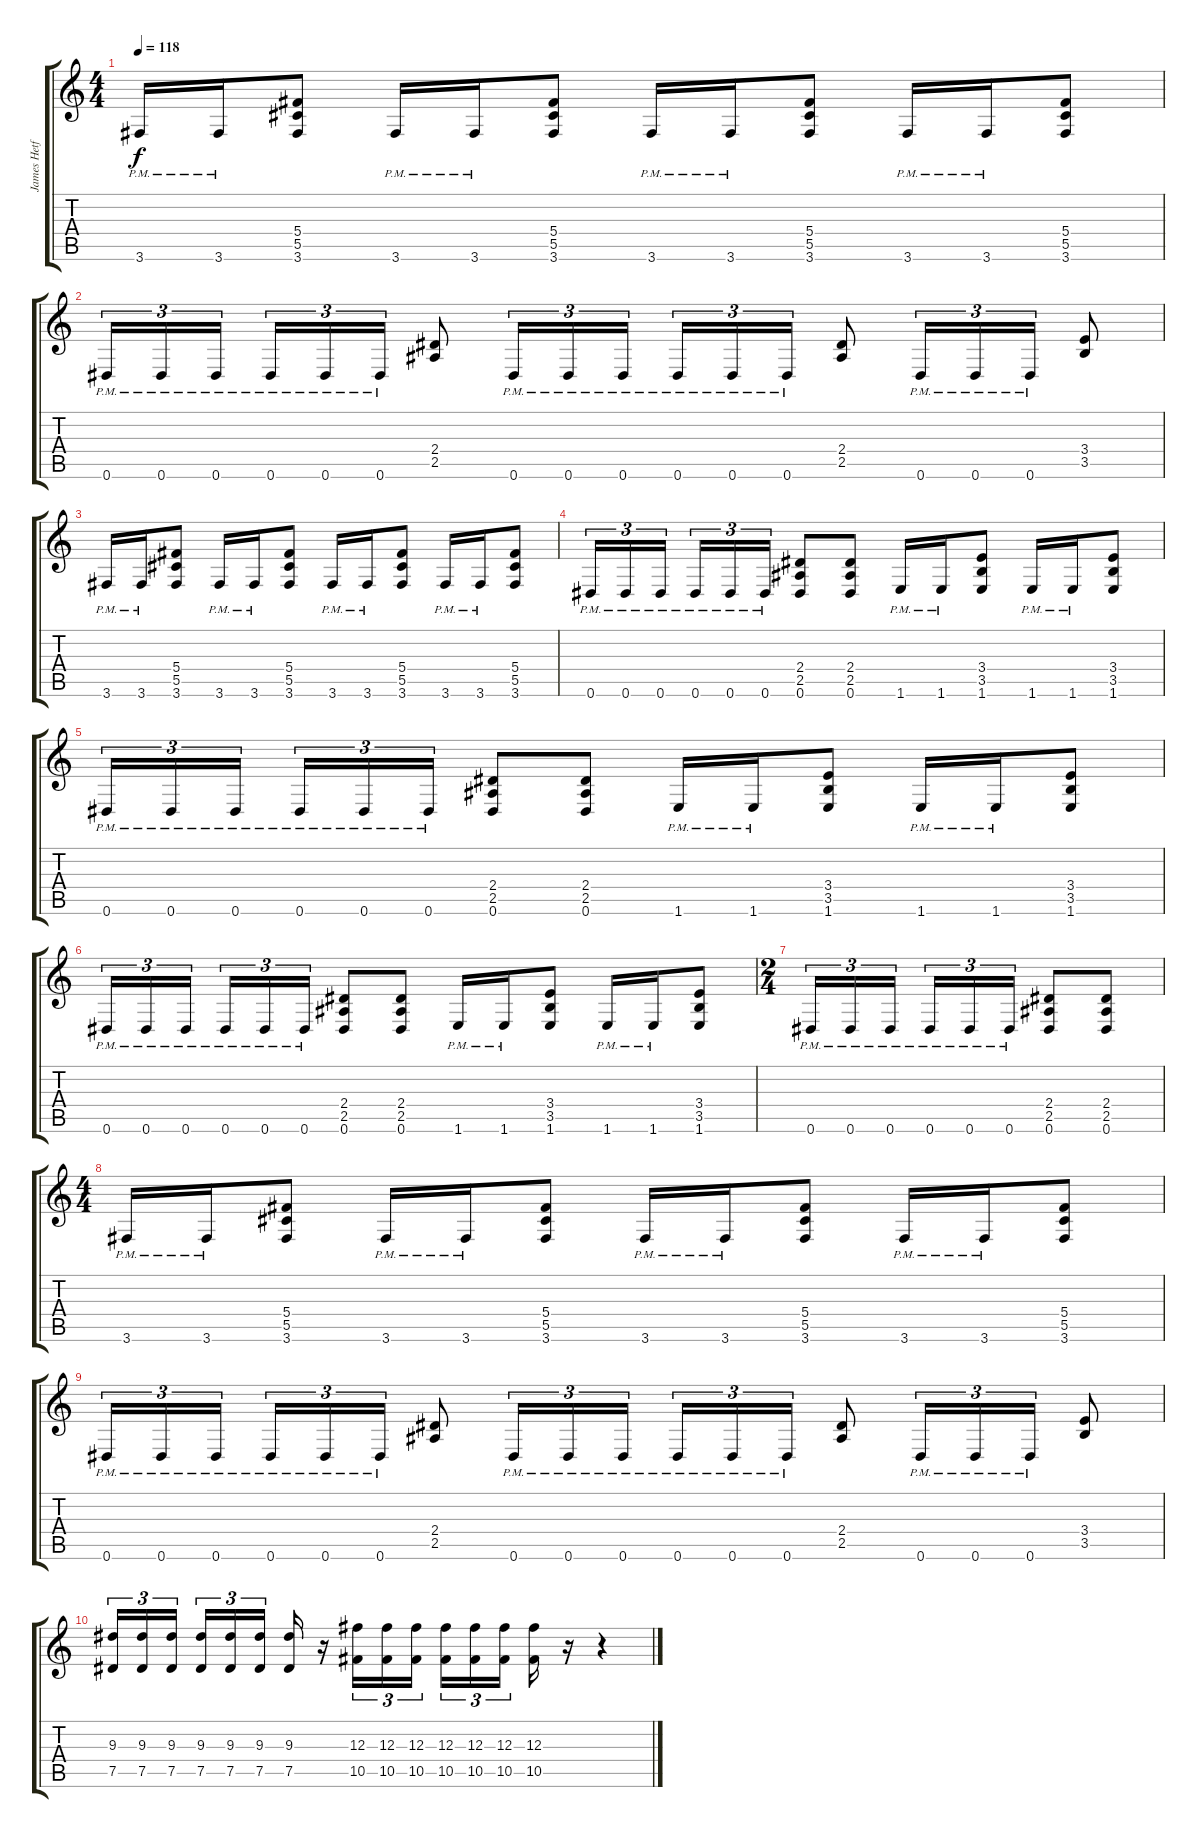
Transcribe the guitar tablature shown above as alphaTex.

\track ("James Hetfield" "James Hetf") {instrument electricguitarjazz}
\staff {score tabs}
\tuning (Eb4 Bb3 Gb3 Db3 Ab2 Eb2) {hide}
\ts (4 4)
\tempo 118
\clef g2
\ks c
3.6{pm}.16{dy f} 3.6{pm}.16 (5.4 5.5 3.6).8 3.6{pm}.16 3.6{pm}.16 (5.4 5.5 3.6).8 3.6{pm}.16 3.6{pm}.16 (5.4 5.5 3.6).8 3.6{pm}.16 3.6{pm}.16 (5.4 5.5 3.6).8 |
0.6{pm}.16{tu (3 2)} 0.6{pm}.16{tu (3 2)} 0.6{pm}.16{tu (3 2) beam splitsecondary} 0.6{pm}.16{tu (3 2)} 0.6{pm}.16{tu (3 2)} 0.6{pm}.16{tu (3 2)} (2.4 2.5).8 0.6{pm}.16{tu (3 2)} 0.6{pm}.16{tu (3 2)} 0.6{pm}.16{tu (3 2)} 0.6{pm}.16{tu (3 2)} 0.6{pm}.16{tu (3 2)} 0.6{pm}.16{tu (3 2)} (2.4 2.5).8 0.6{pm}.16{tu (3 2)} 0.6{pm}.16{tu (3 2)} 0.6{pm}.16{tu (3 2)} (3.4 3.5).8 |
3.6{pm}.16 3.6{pm}.16 (5.4 5.5 3.6).8 3.6{pm}.16 3.6{pm}.16 (5.4 5.5 3.6).8 3.6{pm}.16 3.6{pm}.16 (5.4 5.5 3.6).8 3.6{pm}.16 3.6{pm}.16 (5.4 5.5 3.6).8 |
0.6{pm}.16{tu (3 2)} 0.6{pm}.16{tu (3 2)} 0.6{pm}.16{tu (3 2) beam splitsecondary} 0.6{pm}.16{tu (3 2)} 0.6{pm}.16{tu (3 2)} 0.6{pm}.16{tu (3 2)} (2.4 2.5 0.6).8 (2.4 2.5 0.6).8 1.6{pm}.16 1.6{pm}.16 (3.4 3.5 1.6).8 1.6{pm}.16 1.6{pm}.16 (3.4 3.5 1.6).8 |
0.6{pm}.16{tu (3 2)} 0.6{pm}.16{tu (3 2)} 0.6{pm}.16{tu (3 2) beam splitsecondary} 0.6{pm}.16{tu (3 2)} 0.6{pm}.16{tu (3 2)} 0.6{pm}.16{tu (3 2)} (2.4 2.5 0.6).8 (2.4 2.5 0.6).8 1.6{pm}.16 1.6{pm}.16 (3.4 3.5 1.6).8 1.6{pm}.16 1.6{pm}.16 (3.4 3.5 1.6).8 |
0.6{pm}.16{tu (3 2)} 0.6{pm}.16{tu (3 2)} 0.6{pm}.16{tu (3 2) beam splitsecondary} 0.6{pm}.16{tu (3 2)} 0.6{pm}.16{tu (3 2)} 0.6{pm}.16{tu (3 2)} (2.4 2.5 0.6).8 (2.4 2.5 0.6).8 1.6{pm}.16 1.6{pm}.16 (3.4 3.5 1.6).8 1.6{pm}.16 1.6{pm}.16 (3.4 3.5 1.6).8 |
\ts (2 4)
0.6{pm}.16{tu (3 2)} 0.6{pm}.16{tu (3 2)} 0.6{pm}.16{tu (3 2) beam splitsecondary} 0.6{pm}.16{tu (3 2)} 0.6{pm}.16{tu (3 2)} 0.6{pm}.16{tu (3 2)} (2.4 2.5 0.6).8 (2.4 2.5 0.6).8 |
\ts (4 4)
3.6{pm}.16 3.6{pm}.16 (5.4 5.5 3.6).8 3.6{pm}.16 3.6{pm}.16 (5.4 5.5 3.6).8 3.6{pm}.16 3.6{pm}.16 (5.4 5.5 3.6).8 3.6{pm}.16 3.6{pm}.16 (5.4 5.5 3.6).8 |
0.6{pm}.16{tu (3 2)} 0.6{pm}.16{tu (3 2)} 0.6{pm}.16{tu (3 2) beam splitsecondary} 0.6{pm}.16{tu (3 2)} 0.6{pm}.16{tu (3 2)} 0.6{pm}.16{tu (3 2)} (2.4 2.5).8 0.6{pm}.16{tu (3 2)} 0.6{pm}.16{tu (3 2)} 0.6{pm}.16{tu (3 2)} 0.6{pm}.16{tu (3 2)} 0.6{pm}.16{tu (3 2)} 0.6{pm}.16{tu (3 2)} (2.4 2.5).8 0.6{pm}.16{tu (3 2)} 0.6{pm}.16{tu (3 2)} 0.6{pm}.16{tu (3 2)} (3.4 3.5).8 |
(9.3 7.5).16{tu (3 2)} (9.3 7.5).16{tu (3 2)} (9.3 7.5).16{tu (3 2) beam splitsecondary} (9.3 7.5).16{tu (3 2)} (9.3 7.5).16{tu (3 2)} (9.3 7.5).16{tu (3 2)} (9.3 7.5).16 r.16 (12.3 10.5).16{tu (3 2)} (12.3 10.5).16{tu (3 2)} (12.3 10.5).16{tu (3 2)} (12.3 10.5).16{tu (3 2)} (12.3 10.5).16{tu (3 2)} (12.3 10.5).16{tu (3 2) beam splitsecondary} (12.3 10.5).16 r.16 r.4
